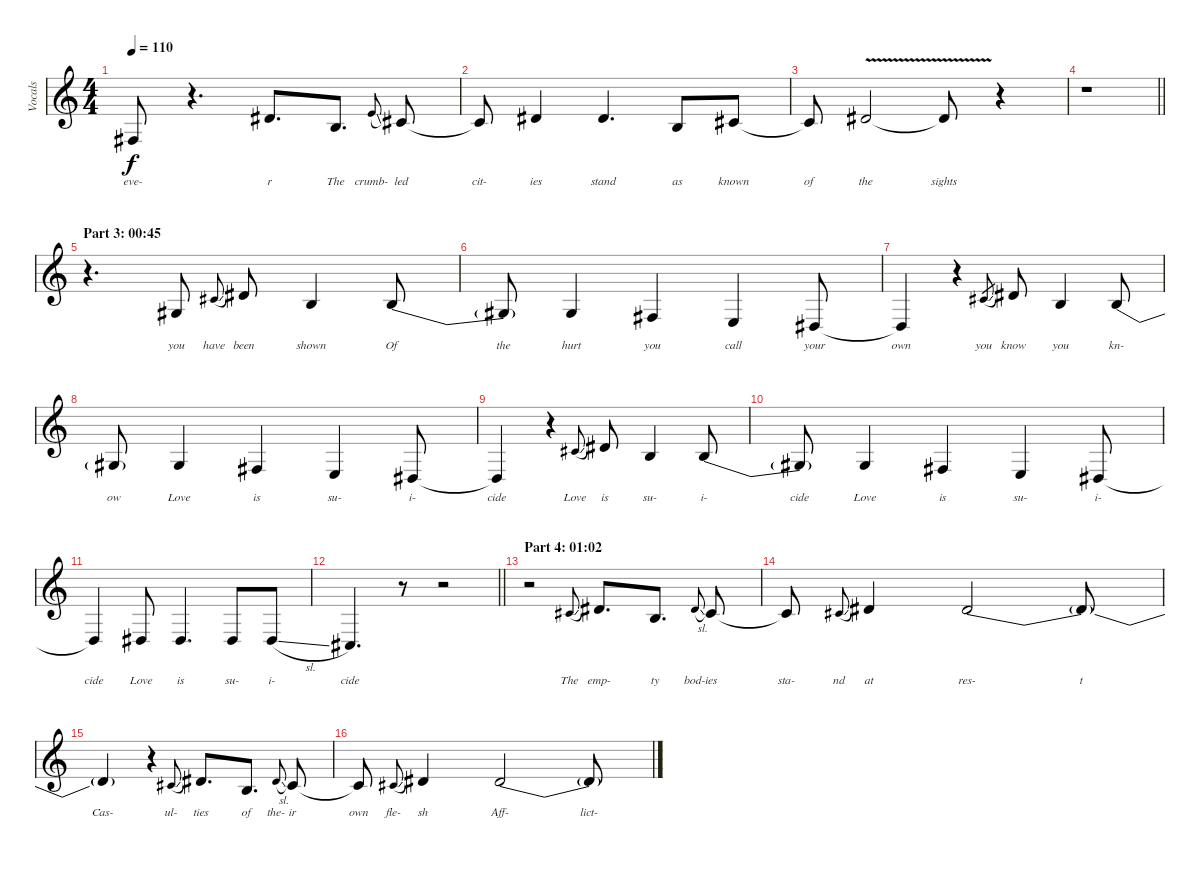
\track ("Vocals" "Vocals") {instrument tenorsax}
\staff {score}
\tuning (Eb4 Bb3 Gb3 Db3 Ab2 Eb2) {hide}
\ts (4 4)
\tempo 110
\clef g2
\ks c
0.3{t}.8{lyrics (0 "eve-") lyrics (1 "") lyrics (2 "") lyrics (3 "") lyrics (4 "") dy f} r.4{d} 9.3{be (custom 0 0 10 0 15 2 60 2)}.8{d lyrics (0 "r") lyrics (1 "") lyrics (2 "") lyrics (3 "") lyrics (4 "")} 5.3.8{d lyrics (0 "The") lyrics (1 "") lyrics (2 "") lyrics (3 "") lyrics (4 "")} 10.3{sl}.8{lyrics (0 "crumb-") lyrics (1 "") lyrics (2 "") lyrics (3 "") lyrics (4 "") gr onbeat} 7.3.8{lyrics (0 "led") lyrics (1 "") lyrics (2 "") lyrics (3 "") lyrics (4 "")} |
7.3{t}.8{lyrics (0 "cit-") lyrics (1 "") lyrics (2 "") lyrics (3 "") lyrics (4 "")} 9.3.4{lyrics (0 "ies") lyrics (1 "") lyrics (2 "") lyrics (3 "") lyrics (4 "")} 9.3{be (custom 0 0 5 0 15 2 35 2 40 0 60 0)}.4{d lyrics (0 "stand") lyrics (1 "") lyrics (2 "") lyrics (3 "") lyrics (4 "")} 5.3.8{lyrics (0 "as") lyrics (1 "") lyrics (2 "") lyrics (3 "") lyrics (4 "")} 7.3.8{lyrics (0 "known") lyrics (1 "") lyrics (2 "") lyrics (3 "") lyrics (4 "")} |
7.3{t}.8{lyrics (0 "of") lyrics (1 "") lyrics (2 "") lyrics (3 "") lyrics (4 "")} 9.3{v}.2{lyrics (0 "the") lyrics (1 "") lyrics (2 "") lyrics (3 "") lyrics (4 "")} 9.3{t}.8{lyrics (0 "sights") lyrics (1 "") lyrics (2 "") lyrics (3 "") lyrics (4 "")} r.4 |
\barLineRight lightlight
r.1 |
\section ("" "Part 3: 00:45")
r.4{d} 2.3.8{lyrics (0 "you") lyrics (1 "") lyrics (2 "") lyrics (3 "") lyrics (4 "")} 7.3{sl}.8{lyrics (0 "have") lyrics (1 "") lyrics (2 "") lyrics (3 "") lyrics (4 "") gr onbeat} 9.3.8{lyrics (0 "been") lyrics (1 "") lyrics (2 "") lyrics (3 "") lyrics (4 "")} 5.3.4{lyrics (0 "shown") lyrics (1 "") lyrics (2 "") lyrics (3 "") lyrics (4 "")} 2.3{be (custom 0 6 15 6 50 0 60 0)}.8{lyrics (0 "Of") lyrics (1 "") lyrics (2 "") lyrics (3 "") lyrics (4 "")} |
2.3{t}.8{lyrics (0 "the") lyrics (1 "") lyrics (2 "") lyrics (3 "") lyrics (4 "")} 0.3{be (custom 0 4 15 4 50 0 60 0)}.4{lyrics (0 "hurt") lyrics (1 "") lyrics (2 "") lyrics (3 "") lyrics (4 "")} 3.4{be (custom 0 4 15 4 50 0 60 0)}.4{lyrics (0 "you") lyrics (1 "") lyrics (2 "") lyrics (3 "") lyrics (4 "")} 2.4{be (custom 0 2 15 2 50 0 60 0)}.4{lyrics (0 "call") lyrics (1 "") lyrics (2 "") lyrics (3 "") lyrics (4 "")} 2.4.8{lyrics (0 "your") lyrics (1 "") lyrics (2 "") lyrics (3 "") lyrics (4 "")} |
2.4{t}.4{lyrics (0 "own") lyrics (1 "") lyrics (2 "") lyrics (3 "") lyrics (4 "")} r.4 7.3{sl}.8{lyrics (0 "you") lyrics (1 "") lyrics (2 "") lyrics (3 "") lyrics (4 "") gr} 9.3.8{lyrics (0 "know") lyrics (1 "") lyrics (2 "") lyrics (3 "") lyrics (4 "")} 5.3.4{lyrics (0 "you") lyrics (1 "") lyrics (2 "") lyrics (3 "") lyrics (4 "")} 2.3{be (custom 0 6 15 6 50 0 60 0)}.8{lyrics (0 "kn-") lyrics (1 "") lyrics (2 "") lyrics (3 "") lyrics (4 "")} |
2.3{t}.8{lyrics (0 "ow") lyrics (1 "") lyrics (2 "") lyrics (3 "") lyrics (4 "")} 0.3{be (custom 0 4 15 4 50 0 60 0)}.4{lyrics (0 "Love") lyrics (1 "") lyrics (2 "") lyrics (3 "") lyrics (4 "")} 3.4{be (custom 0 4 15 4 50 0 60 0)}.4{lyrics (0 "is") lyrics (1 "") lyrics (2 "") lyrics (3 "") lyrics (4 "")} 2.4{be (custom 0 2 15 2 50 0 60 0)}.4{lyrics (0 "su-") lyrics (1 "") lyrics (2 "") lyrics (3 "") lyrics (4 "")} 2.4.8{lyrics (0 "i-") lyrics (1 "") lyrics (2 "") lyrics (3 "") lyrics (4 "")} |
2.4{t}.4{lyrics (0 "cide") lyrics (1 "") lyrics (2 "") lyrics (3 "") lyrics (4 "")} r.4 7.3{sl}.8{lyrics (0 "Love") lyrics (1 "") lyrics (2 "") lyrics (3 "") lyrics (4 "") gr onbeat} 9.3.8{lyrics (0 "is") lyrics (1 "") lyrics (2 "") lyrics (3 "") lyrics (4 "")} 5.3.4{lyrics (0 "su-") lyrics (1 "") lyrics (2 "") lyrics (3 "") lyrics (4 "")} 2.3{be (custom 0 6 15 6 50 0 60 0)}.8{lyrics (0 "i-") lyrics (1 "") lyrics (2 "") lyrics (3 "") lyrics (4 "")} |
2.3{t}.8{lyrics (0 "cide") lyrics (1 "") lyrics (2 "") lyrics (3 "") lyrics (4 "")} 0.3{be (custom 0 4 15 4 50 0 60 0)}.4{lyrics (0 "Love") lyrics (1 "") lyrics (2 "") lyrics (3 "") lyrics (4 "")} 3.4{be (custom 0 4 15 4 50 0 60 0)}.4{lyrics (0 "is") lyrics (1 "") lyrics (2 "") lyrics (3 "") lyrics (4 "")} 2.4{be (custom 0 2 15 2 50 0 60 0)}.4{lyrics (0 "su-") lyrics (1 "") lyrics (2 "") lyrics (3 "") lyrics (4 "")} 2.4.8{lyrics (0 "i-") lyrics (1 "") lyrics (2 "") lyrics (3 "") lyrics (4 "")} |
2.4{t}.4{lyrics (0 "cide") lyrics (1 "") lyrics (2 "") lyrics (3 "") lyrics (4 "")} 2.4.8{lyrics (0 "Love") lyrics (1 "") lyrics (2 "") lyrics (3 "") lyrics (4 "")} 2.4.4{d lyrics (0 "is") lyrics (1 "") lyrics (2 "") lyrics (3 "") lyrics (4 "")} 2.4.8{lyrics (0 "su-") lyrics (1 "") lyrics (2 "") lyrics (3 "") lyrics (4 "")} 2.4{sl}.8{lyrics (0 "i-") lyrics (1 "") lyrics (2 "") lyrics (3 "") lyrics (4 "")} |
\barLineRight lightlight
0.4.4{d lyrics (0 "cide") lyrics (1 "") lyrics (2 "") lyrics (3 "") lyrics (4 "")} r.8 r.2 |
\section ("" "Part 4: 01:02")
r.2 7.3{sl}.8{lyrics (0 "The") lyrics (1 "") lyrics (2 "") lyrics (3 "") lyrics (4 "") gr onbeat} 9.3.8{d lyrics (0 "emp-") lyrics (1 "") lyrics (2 "") lyrics (3 "") lyrics (4 "")} 5.3.8{d lyrics (0 "ty") lyrics (1 "") lyrics (2 "") lyrics (3 "") lyrics (4 "")} 9.3{sl}.8{lyrics (0 "bod-") lyrics (1 "") lyrics (2 "") lyrics (3 "") lyrics (4 "") gr onbeat} 7.3.8{lyrics (0 "ies") lyrics (1 "") lyrics (2 "") lyrics (3 "") lyrics (4 "")} |
7.3{t}.8{lyrics (0 "sta-") lyrics (1 "") lyrics (2 "") lyrics (3 "") lyrics (4 "")} 7.3{sl}.8{lyrics (0 "nd") lyrics (1 "") lyrics (2 "") lyrics (3 "") lyrics (4 "") gr onbeat} 9.3.4{lyrics (0 "at") lyrics (1 "") lyrics (2 "") lyrics (3 "") lyrics (4 "")} 9.3{be (custom 0 0 5 2 8 2 10 0 60 0)}.2{lyrics (0 "res-") lyrics (1 "") lyrics (2 "") lyrics (3 "") lyrics (4 "")} 9.3{t}.8{lyrics (0 "t") lyrics (1 "") lyrics (2 "") lyrics (3 "") lyrics (4 "")} |
9.3{t}.4{lyrics (0 "Cas-") lyrics (1 "") lyrics (2 "") lyrics (3 "") lyrics (4 "")} r.4 7.3{sl}.8{lyrics (0 "ul-") lyrics (1 "") lyrics (2 "") lyrics (3 "") lyrics (4 "") gr onbeat} 9.3.8{d lyrics (0 "ties") lyrics (1 "") lyrics (2 "") lyrics (3 "") lyrics (4 "")} 5.3.8{d lyrics (0 "of") lyrics (1 "") lyrics (2 "") lyrics (3 "") lyrics (4 "")} 9.3{sl}.8{lyrics (0 "the-") lyrics (1 "") lyrics (2 "") lyrics (3 "") lyrics (4 "") gr onbeat} 7.3.8{lyrics (0 "ir") lyrics (1 "") lyrics (2 "") lyrics (3 "") lyrics (4 "")} |
7.3{t}.8{lyrics (0 "own") lyrics (1 "") lyrics (2 "") lyrics (3 "") lyrics (4 "")} 7.3{sl}.8{lyrics (0 "fle-") lyrics (1 "") lyrics (2 "") lyrics (3 "") lyrics (4 "") gr onbeat} 9.3.4{lyrics (0 "sh") lyrics (1 "") lyrics (2 "") lyrics (3 "") lyrics (4 "")} 9.3{be (custom 0 0 5 2 8 2 10 0 60 0)}.2{lyrics (0 "Aff-") lyrics (1 "") lyrics (2 "") lyrics (3 "") lyrics (4 "")} 9.3{t}.8{lyrics (0 "lict-") lyrics (1 "") lyrics (2 "") lyrics (3 "") lyrics (4 "")}
